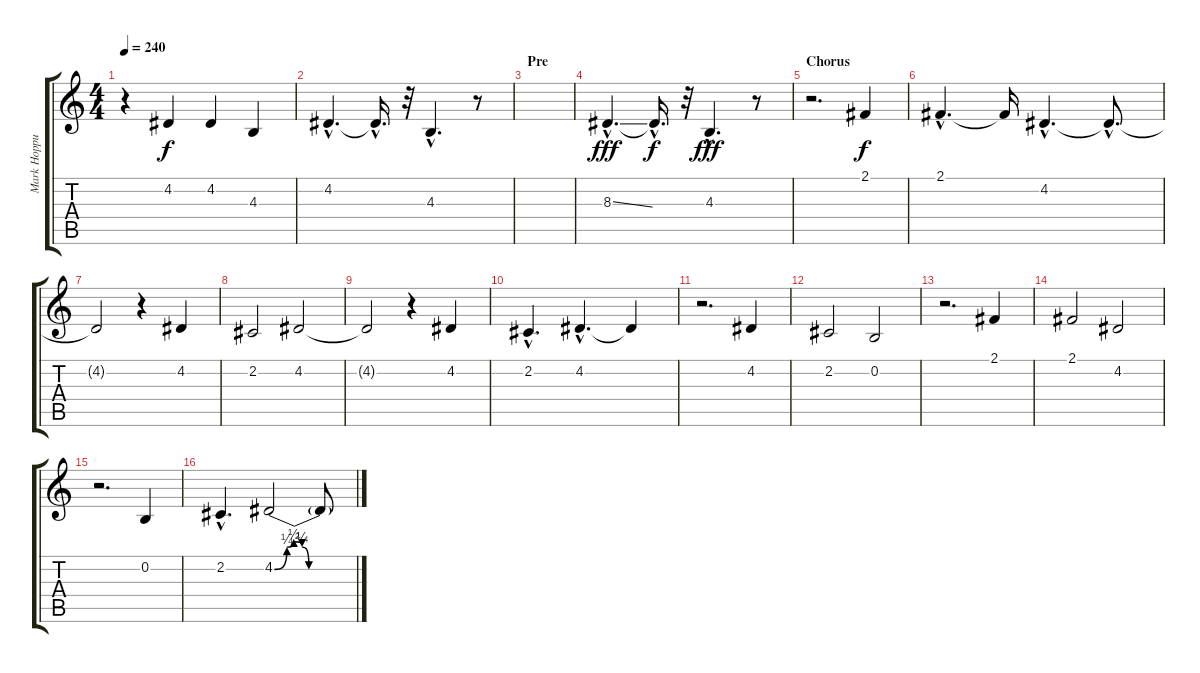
\track ("Mark Hoppus - Back Vocal" "Mark Hoppu") {instrument lead1square}
\staff {score tabs}
\tuning (E4 B3 G3 D3 A2 E2) {hide}
\ts (4 4)
\tempo 240
\clef g2
\ks c
r.4{dy f} 4.2.4 4.2.4 4.3.4 |
4.2{hac}.4{d} 4.2{hac t}.16{d} r.32 4.3{hac}.4{d} r.8 |
\section ("" "Pre")
|
8.3{ss hac}.4{d dy fff} 8.3{hac t}.16{d dy f} r.32 4.3{hac}.4{d dy fff} r.8 |
\section ("" "Chorus")
r.2{d} 2.1.4{dy f} |
2.1{hac}.4{d} 2.1{t}.16 4.2{hac}.4{d} 4.2{hac t}.8{d} |
4.2{t}.2 r.4 4.2.4 |
2.2.2 4.2.2 |
4.2{t}.2 r.4 4.2.4 |
2.2{hac}.4{d} 4.2{hac}.4{d} 4.2{t}.4 |
r.2{d} 4.2.4 |
2.2.2 0.2.2 |
r.2{d} 2.1.4 |
2.1.2 4.2.2 |
r.2{d} 0.2.4 |
2.2{hac}.4{d} 4.2{be (custom 0 0 9 1 14 2 20 1 25 0 34 0 45 0 60 0)}.2 4.2{t}.8
